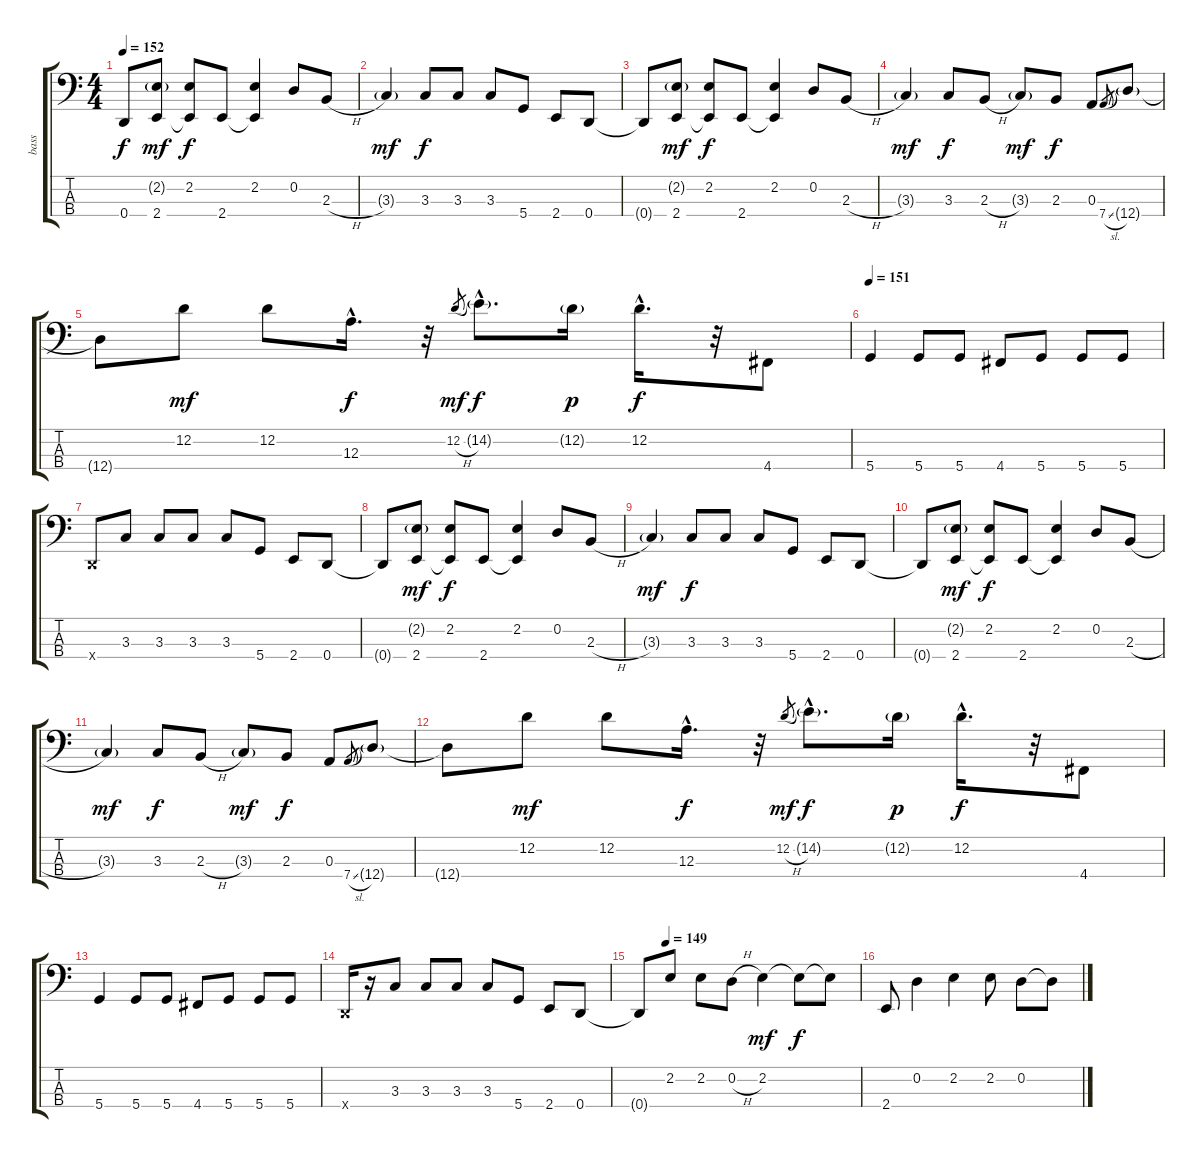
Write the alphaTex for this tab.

\track ("bass" "bass") {instrument electricbasspick}
\staff {score tabs}
\tuning (G3 D2 A1 D1) {hide}
\ts (4 4)
\tempo 152
\clef f4
\ks c
0.4{t}.8{dy f} (2.2{g} 2.4).8{dy mf} (2.2 2.4{t}).8{dy f} 2.4.8 (2.2 2.4{t}).4 0.2.8 2.3{h}.8 |
3.3{g}.4{dy mf} 3.3.8{dy f} 3.3.8 3.3.8 5.4.8 2.4.8 0.4.8 |
0.4{t}.8 (2.2{g} 2.4).8{dy mf} (2.2 2.4{t}).8{dy f} 2.4.8 (2.2 2.4{t}).4 0.2.8 2.3{h}.8 |
3.3{g}.4{dy mf} 3.3.8{dy f} 2.3{h}.8 3.3{g}.8{dy mf} 2.3.8{dy f} 0.3.8 7.4{sl}.8{gr} 12.4{g}.8 |
12.4{t}.8 12.2.8{dy mf} 12.2.8 12.3{hac}.16{d dy f} r.32 12.2{h}.8{gr dy mf} 14.2{g hac}.8{d dy f} 12.2{g}.16{dy p} 12.2{hac}.16{d dy f} r.32 4.4.8 |
\tempo 151
5.4.4 5.4.8 5.4.8 4.4.8 5.4.8 5.4.8 5.4.8 |
0.4{x}.8 3.3.8 3.3.8 3.3.8 3.3.8 5.4.8 2.4.8 0.4.8 |
0.4{t}.8 (2.2{g} 2.4).8{dy mf} (2.2 2.4{t}).8{dy f} 2.4.8 (2.2 2.4{t}).4 0.2.8 2.3{h}.8 |
3.3{g}.4{dy mf} 3.3.8{dy f} 3.3.8 3.3.8 5.4.8 2.4.8 0.4.8 |
0.4{t}.8 (2.2{g} 2.4).8{dy mf} (2.2 2.4{t}).8{dy f} 2.4.8 (2.2 2.4{t}).4 0.2.8 2.3{h}.8 |
3.3{g}.4{dy mf} 3.3.8{dy f} 2.3{h}.8 3.3{g}.8{dy mf} 2.3.8{dy f} 0.3.8 7.4{sl}.8{gr} 12.4{g}.8 |
12.4{t}.8 12.2.8{dy mf} 12.2.8 12.3{hac}.16{d dy f} r.32 12.2{h}.8{gr dy mf} 14.2{g hac}.8{d dy f} 12.2{g}.16{dy p} 12.2{hac}.16{d dy f} r.32 4.4.8 |
5.4.4 5.4.8 5.4.8 4.4.8 5.4.8 5.4.8 5.4.8 |
0.4{x}.16 r.16 3.3.8 3.3.8 3.3.8 3.3.8 5.4.8 2.4.8 0.4.8 |
\tempo (149 0.125)
0.4{t}.8 2.2.8 2.2.8 0.2{h}.8 2.2.4{dy mf} 2.2{t}.8{dy f} 2.2{t}.8 |
2.4.8 0.2.4 2.2.4 2.2.8 0.2.8 0.2{t}.8
